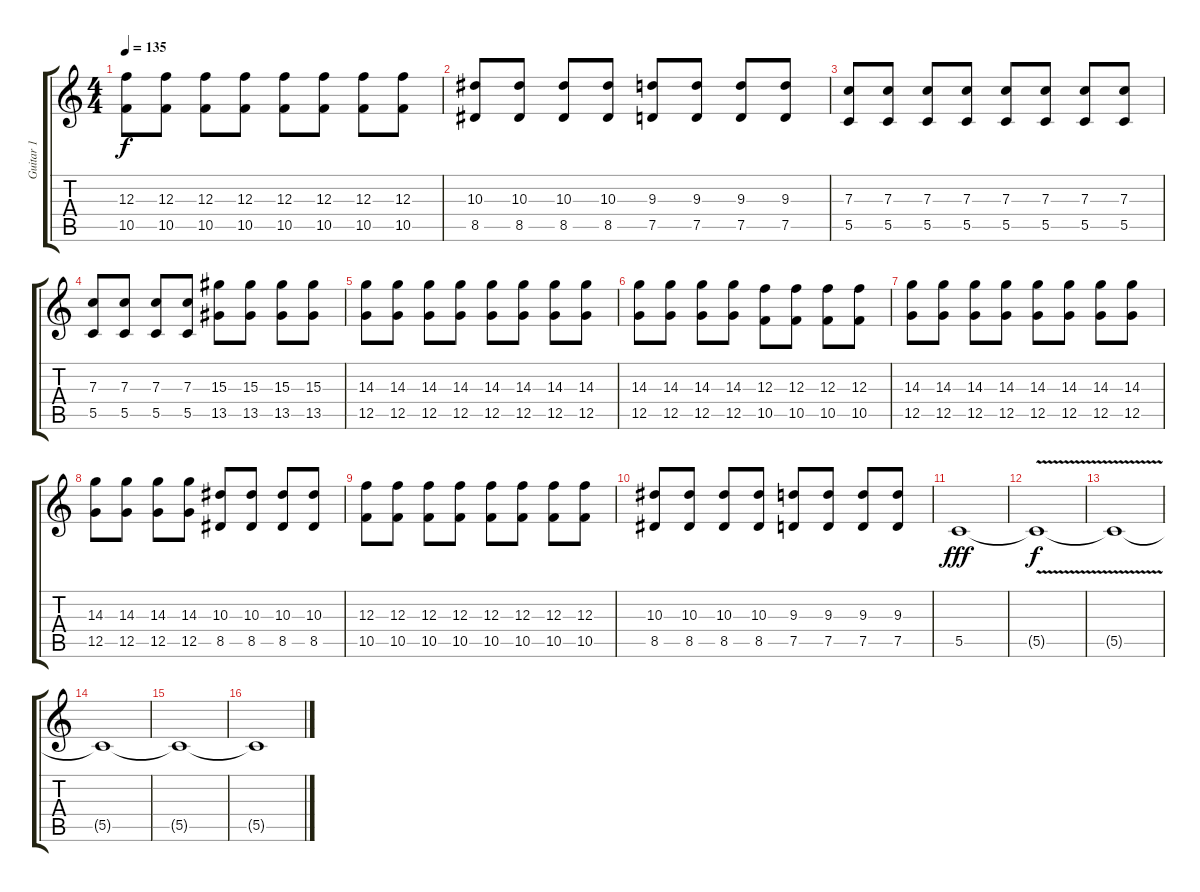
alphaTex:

\track ("Guitar 1" "Guitar 1") {instrument distortionguitar}
\staff {score tabs}
\tuning (D4 A3 F3 C3 G2 C2) {hide}
\ts (4 4)
\tempo 135
\clef g2
\ks c
(12.3 10.5).8{dy f} (12.3 10.5).8 (12.3 10.5).8 (12.3 10.5).8 (12.3 10.5).8 (12.3 10.5).8 (12.3 10.5).8 (12.3 10.5).8 |
(10.3 8.5).8 (10.3 8.5).8 (10.3 8.5).8 (10.3 8.5).8 (9.3 7.5).8 (9.3 7.5).8 (9.3 7.5).8 (9.3 7.5).8 |
(7.3 5.5).8 (7.3 5.5).8 (7.3 5.5).8 (7.3 5.5).8 (7.3 5.5).8 (7.3 5.5).8 (7.3 5.5).8 (7.3 5.5).8 |
(7.3 5.5).8 (7.3 5.5).8 (7.3 5.5).8 (7.3 5.5).8 (15.3 13.5).8 (15.3 13.5).8 (15.3 13.5).8 (15.3 13.5).8 |
(14.3 12.5).8 (14.3 12.5).8 (14.3 12.5).8 (14.3 12.5).8 (14.3 12.5).8 (14.3 12.5).8 (14.3 12.5).8 (14.3 12.5).8 |
(14.3 12.5).8 (14.3 12.5).8 (14.3 12.5).8 (14.3 12.5).8 (12.3 10.5).8 (12.3 10.5).8 (12.3 10.5).8 (12.3 10.5).8 |
(14.3 12.5).8 (14.3 12.5).8 (14.3 12.5).8 (14.3 12.5).8 (14.3 12.5).8 (14.3 12.5).8 (14.3 12.5).8 (14.3 12.5).8 |
(14.3 12.5).8 (14.3 12.5).8 (14.3 12.5).8 (14.3 12.5).8 (10.3 8.5).8 (10.3 8.5).8 (10.3 8.5).8 (10.3 8.5).8 |
(12.3 10.5).8 (12.3 10.5).8 (12.3 10.5).8 (12.3 10.5).8 (12.3 10.5).8 (12.3 10.5).8 (12.3 10.5).8 (12.3 10.5).8 |
(10.3 8.5).8 (10.3 8.5).8 (10.3 8.5).8 (10.3 8.5).8 (9.3 7.5).8 (9.3 7.5).8 (9.3 7.5).8 (9.3 7.5).8 |
5.5.1{dy fff} |
5.5{v t}.1{dy f} |
5.5{t}.1 |
5.5{t}.1 |
5.5{t}.1 |
5.5{t}.1
